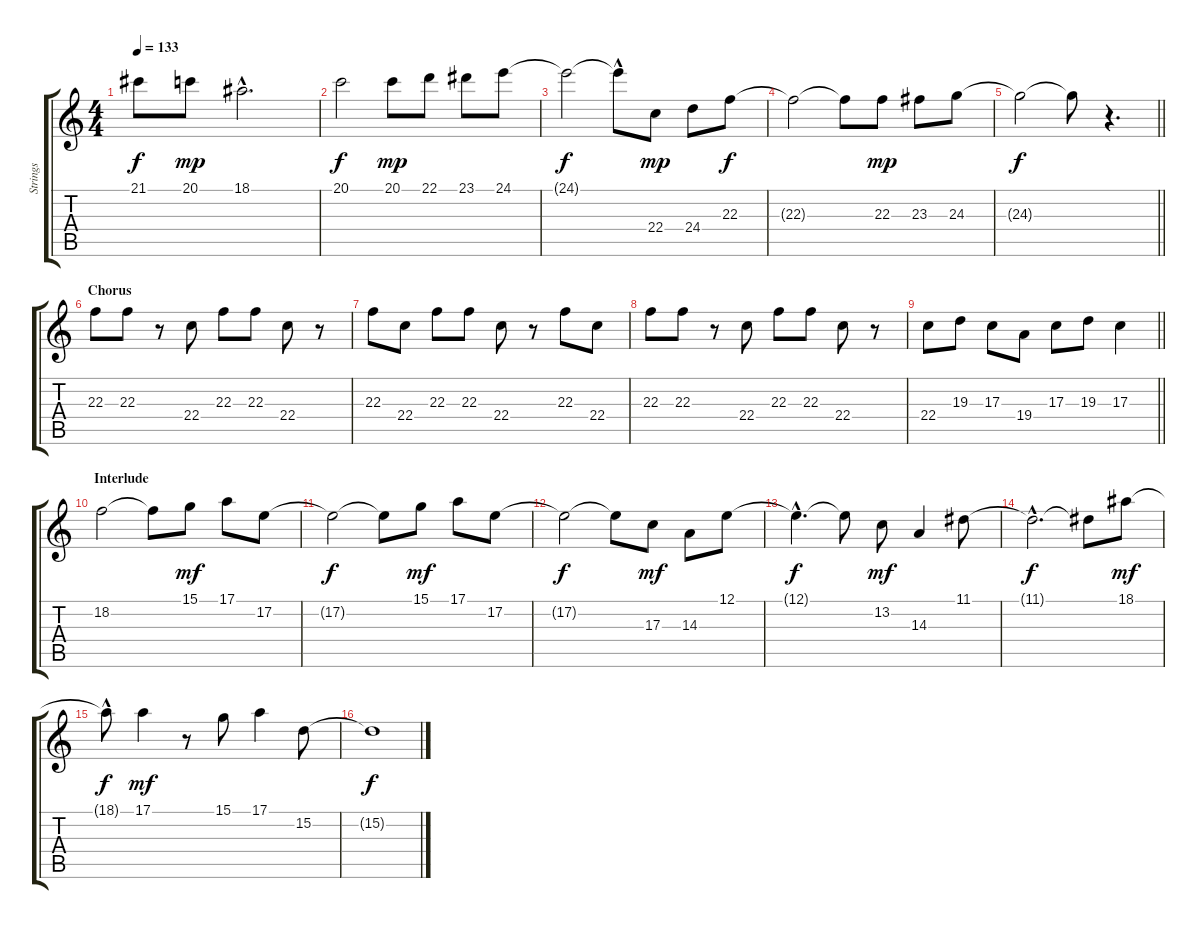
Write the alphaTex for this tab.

\track ("Strings " "Strings ") {instrument stringensemble1}
\staff {score tabs}
\tuning (E4 B3 G3 D3 A2 E2) {hide}
\ts (4 4)
\tempo 133
\clef g2
\ks c
21.1{t}.8{dy f} 20.1.8{dy mp} 18.1{hac}.2{d} |
20.1.2{dy f} 20.1.8{dy mp} 22.1.8 23.1.8 24.1.8 |
24.1{t}.2{dy f} 24.1{hac t}.8 22.4.8{dy mp} 24.4.8 22.3.8{dy f} |
22.3{t}.2 22.3{t}.8 22.3.8{dy mp} 23.3.8 24.3.8 |
\barLineRight lightlight
24.3{t}.2{dy f} 24.3{t}.8 r.4{d} |
\section ("" "Chorus")
22.3.8 22.3.8 r.8 22.4.8 22.3.8 22.3.8 22.4.8 r.8 |
22.3.8 22.4.8 22.3.8 22.3.8 22.4.8 r.8 22.3.8 22.4.8 |
22.3.8 22.3.8 r.8 22.4.8 22.3.8 22.3.8 22.4.8 r.8 |
\barLineRight lightlight
22.4.8 19.3.8 17.3.8 19.4.8 17.3.8 19.3.8 17.3.4 |
\section ("" "Interlude")
18.2.2 18.2{t}.8 15.1.8{dy mf} 17.1.8 17.2.8 |
17.2{t}.2{dy f} 17.2{t}.8 15.1.8{dy mf} 17.1.8 17.2.8 |
17.2{t}.2{dy f} 17.2{t}.8 17.3.8{dy mf} 14.3.8 12.1.8 |
12.1{hac t}.4{d dy f} 12.1{t}.8 13.2.8{dy mf} 14.3.4 11.1.8 |
11.1{hac t}.2{d dy f} 11.1{t}.8 18.1.8{dy mf} |
18.1{hac t}.8{dy f} 17.1.4{dy mf} r.8 15.1.8 17.1.4 15.2.8 |
15.2{t}.1{dy f}
